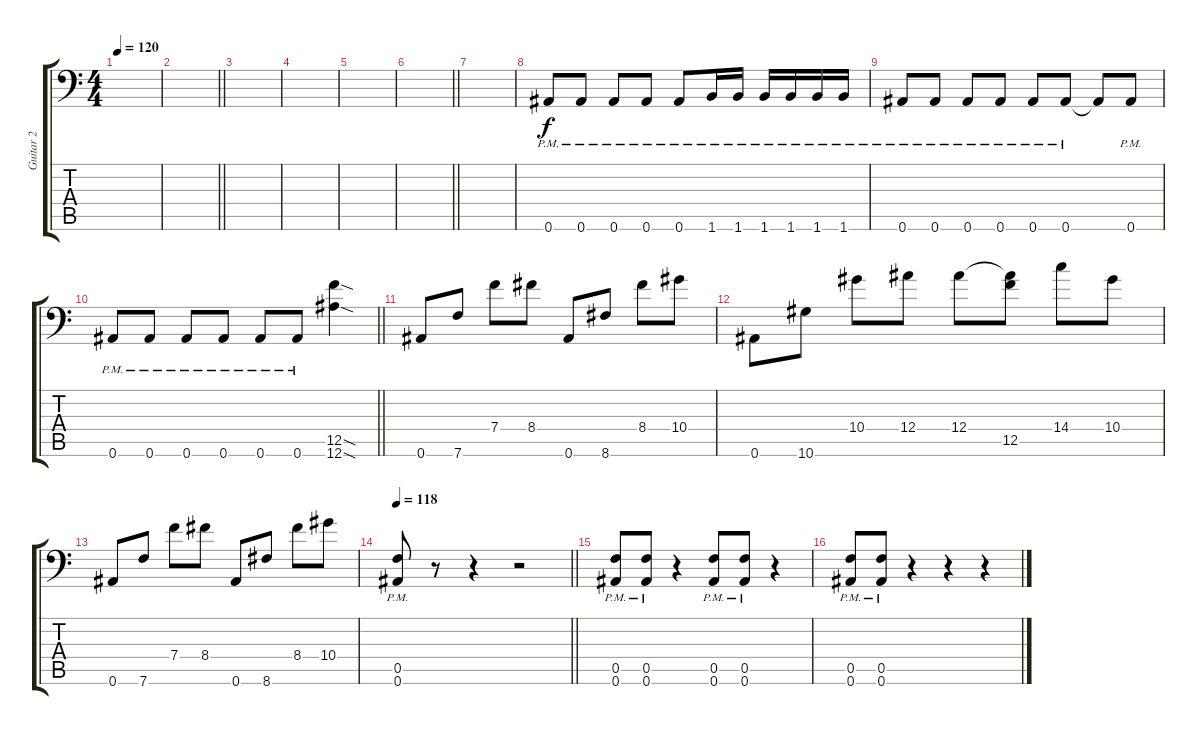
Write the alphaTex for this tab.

\track ("Guitar 2" "Guitar 2") {instrument distortionguitar}
\staff {score tabs}
\tuning (C4 G3 Eb3 Bb2 F2 Bb1) {hide}
\ts (4 4)
\tempo 120
\clef f4
\ks c
|
\barLineRight lightlight
|
|
|
|
\barLineRight lightlight
|
|
0.6{pm}.8 0.6{pm}.8 0.6{pm}.8 0.6{pm}.8 0.6{pm}.8 1.6{pm}.16 1.6{pm}.16 1.6{pm}.16 1.6{pm}.16 1.6{pm}.16 1.6{pm}.16 |
0.6{pm}.8 0.6{pm}.8 0.6{pm}.8 0.6{pm}.8 0.6{pm}.8 0.6{pm}.8 0.6{t}.8 0.6{pm}.8 |
\barLineRight lightlight
0.6{pm}.8 0.6{pm}.8 0.6{pm}.8 0.6{pm}.8 0.6{pm}.8 0.6{pm}.8 (12.5{sod} 12.6{sod}).4 |
0.6.8 7.6.8 7.4.8 8.4.8 0.6.8 8.6.8 8.4.8 10.4.8 |
0.6.8 10.6.8 10.4.8 12.4.8 12.4.8 (12.4{t} 12.5).8 14.4.8 10.4.8 |
0.6.8 7.6.8 7.4.8 8.4.8 0.6.8 8.6.8 8.4.8 10.4.8 |
\tempo 118
\barLineRight lightlight
(0.5{pm} 0.6{pm}).8 r.8 r.4 r.2 |
(0.5{pm} 0.6{pm}).8 (0.5{pm} 0.6{pm}).8 r.4 (0.5{pm} 0.6{pm}).8 (0.5{pm} 0.6{pm}).8 r.4 |
(0.5{pm} 0.6{pm}).8 (0.5{pm} 0.6{pm}).8 r.4 r.4 r.4
